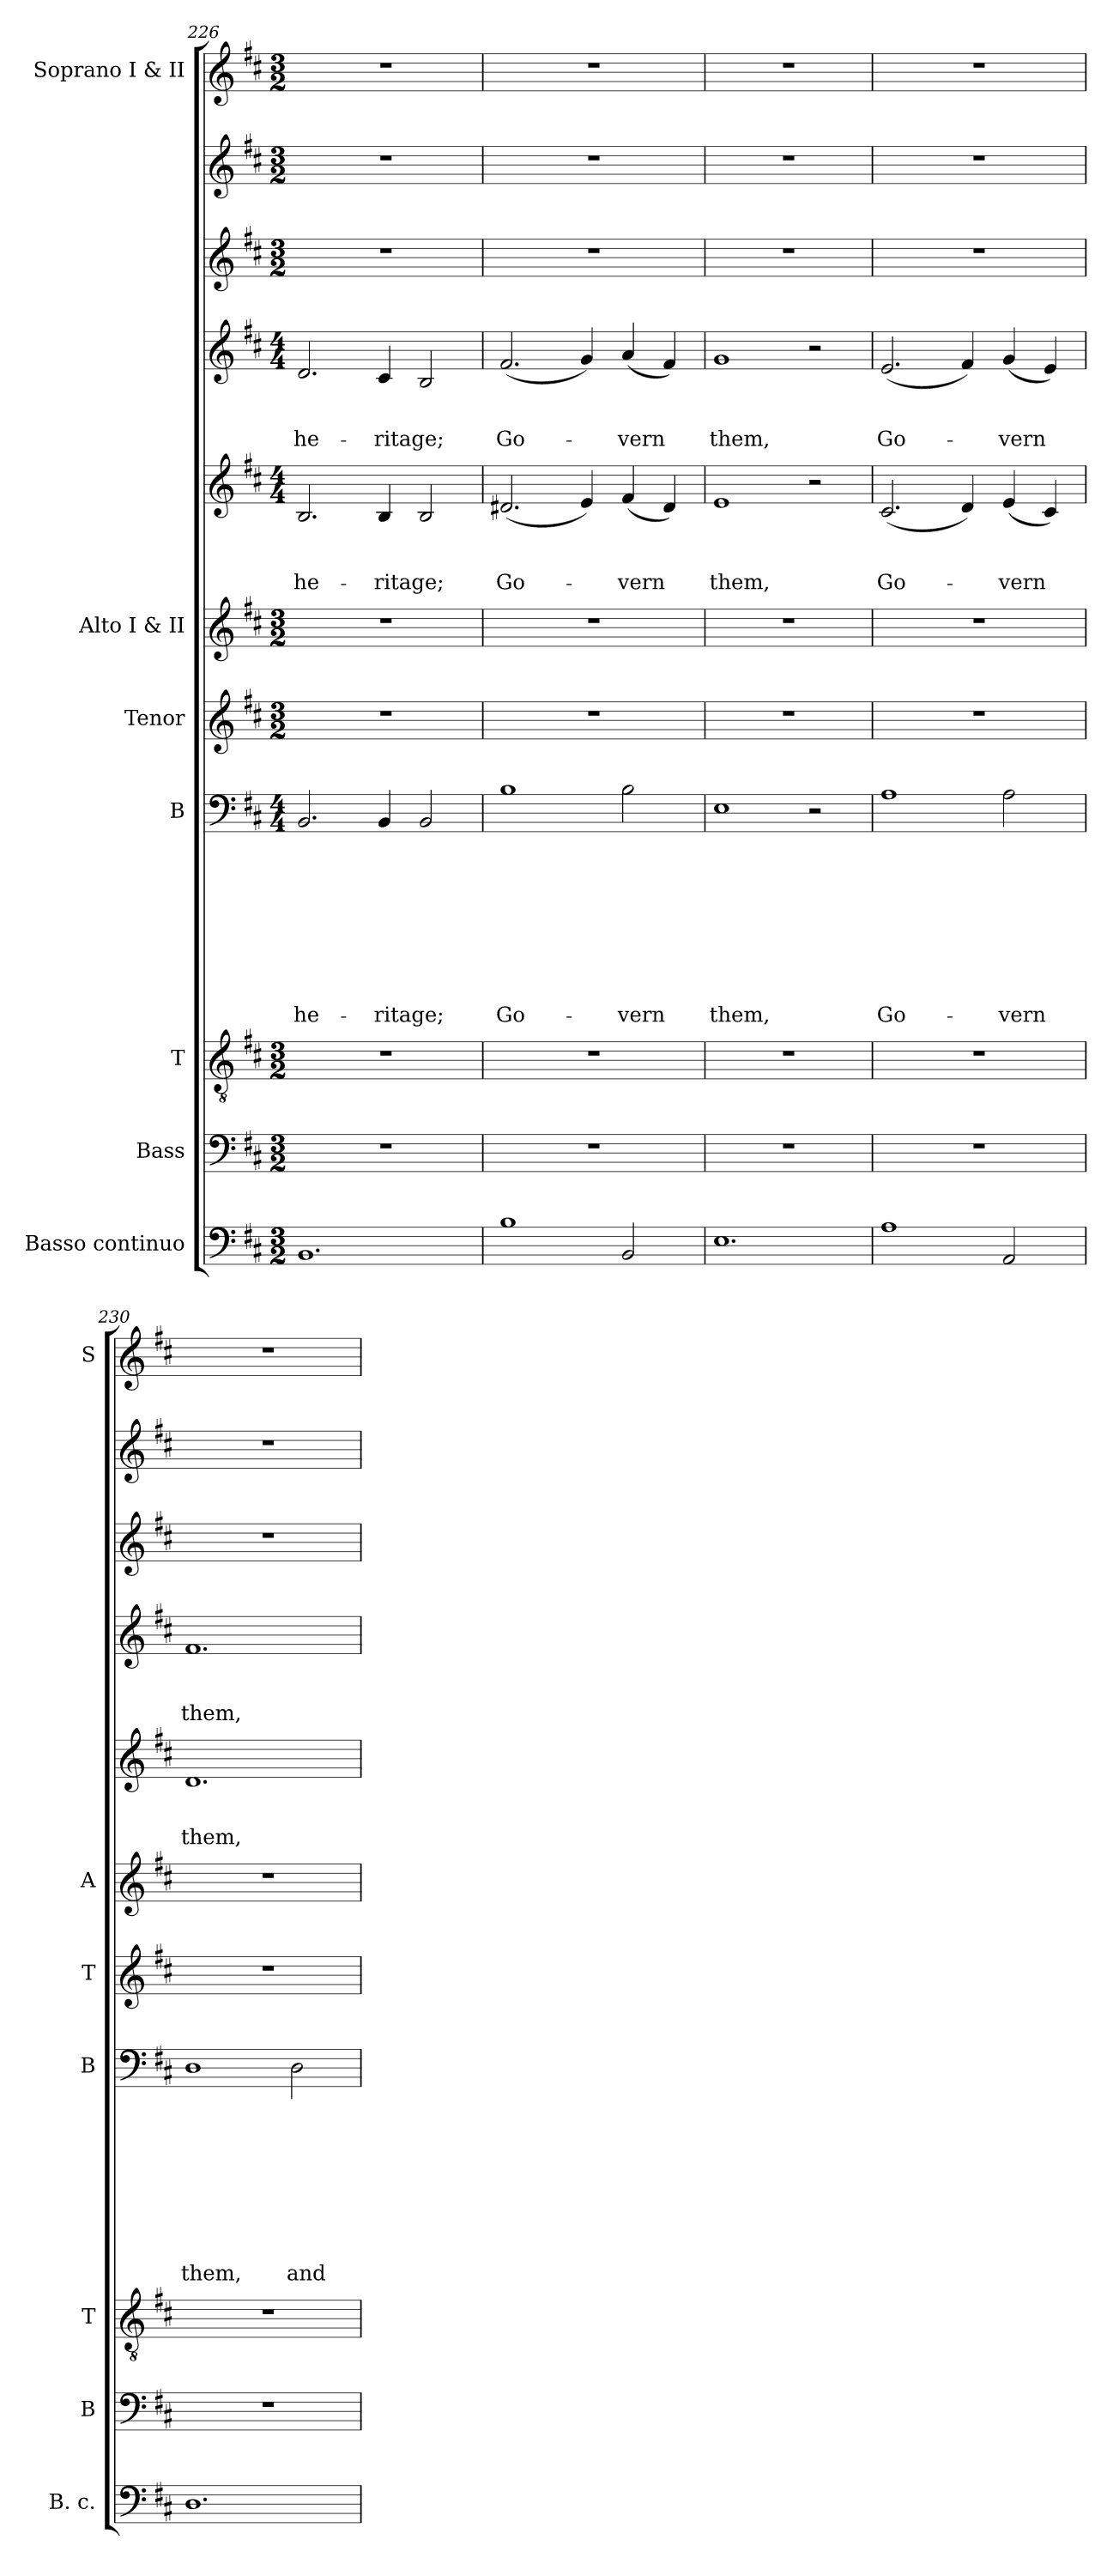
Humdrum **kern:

**kern	**kern	**kern	**kern	**text	**text	**text	**text	**text	**text	**text	**text	**text	**kern	**kern	**kern	**text	**text	**text	**kern	**text	**text	**text	**kern	**kern	**kern
*part11	*part10	*part9	*part8	*part8	*part8	*part8	*part8	*part8	*part8	*part8	*part8	*part8	*part7	*part6	*part5	*part5	*part5	*part5	*part4	*part4	*part4	*part4	*part3	*part2	*part1
*staff11	*staff10	*staff9	*staff8	*staff8	*staff8	*staff8	*staff8	*staff8	*staff8	*staff8	*staff8	*staff8	*staff7	*staff6	*staff5	*staff5	*staff5	*staff5	*staff4	*staff4	*staff4	*staff4	*staff3	*staff2	*staff1
*I"Basso continuo	*I"Bass	*I"T	*I"B	*	*	*	*	*	*	*	*	*	*I"Tenor	*I"Alto I & II	*	*	*	*	*	*	*	*	*	*	*I"Soprano I & II
*I'B. c.	*I'B	*I'T	*I'B	*	*	*	*	*	*	*	*	*	*I'T	*I'A	*	*	*	*	*	*	*	*	*	*	*I'S
!!LO:LB:g=z
*clefF4	*clefF4	*clefGv2	*clefF4	*	*	*	*	*	*	*	*	*	*clefG2	*clefG2	*clefG2	*	*	*	*clefG2	*	*	*	*clefG2	*clefG2	*clefG2
*ITrd7c12	*	*	*	*	*	*	*	*	*	*	*	*	*	*	*	*	*	*	*	*	*	*	*	*	*
*k[f#c#]	*k[f#c#]	*k[f#c#]	*k[f#c#]	*	*	*	*	*	*	*	*	*	*k[f#c#]	*k[f#c#]	*k[f#c#]	*	*	*	*k[f#c#]	*	*	*	*k[f#c#]	*k[f#c#]	*k[f#c#]
*D:	*D:	*D:	*D:	*	*	*	*	*	*	*	*	*	*D:	*D:	*D:	*	*	*	*D:	*	*	*	*D:	*D:	*D:
*M3/2	*M3/2	*M3/2	*M4/4	*	*	*	*	*	*	*	*	*	*M3/2	*M3/2	*M4/4	*	*	*	*M4/4	*	*	*	*M3/2	*M3/2	*M3/2
=226	=226	=226	=226	=226	=226	=226	=226	=226	=226	=226	=226	=226	=226	=226	=226	=226	=226	=226	=226	=226	=226	=226	=226	=226	=226
!	!	!	!	!	!	!	!	!	!	!	!	!LO:LY:b	!	!	!	!	!	!LO:LY:b	!	!	!	!LO:LY:b	!	!	!
1.BBB	1.r	1.r	2.BB/	.	.	.	.	.	.	.	.	he-	1.r	1.r	2.B/	.	.	he-	2.d/	.	.	he-	1.r	1.r	1.r
!	!	!	!	!	!	!	!	!	!	!	!	!LO:LY:b	!	!	!	!	!	!LO:LY:b	!	!	!	!LO:LY:b	!	!	!
.	.	.	4BB/	.	.	.	.	.	.	.	.	-ritage;	.	.	4B/	.	.	-ritage;	4c#/	.	.	-ritage;	.	.	.
.	.	.	2BB/	.	.	.	.	.	.	.	.	.	.	.	2B/	.	.	.	2B/	.	.	.	.	.	.
=227	=227	=227	=227	=227	=227	=227	=227	=227	=227	=227	=227	=227	=227	=227	=227	=227	=227	=227	=227	=227	=227	=227	=227	=227	=227
!	!	!	!	!	!	!	!	!	!	!	!	!LO:LY:b	!	!	!	!	!	!LO:LY:b	!	!	!	!LO:LY:b	!	!	!
1BB	1.r	1.r	1B	.	.	.	.	.	.	.	.	Go-	1.r	1.r	(<2.d#X/	.	.	Go-	(<2.f#/	.	.	Go-	1.r	1.r	1.r
.	.	.	.	.	.	.	.	.	.	.	.	.	.	.	4e/)	.	.	.	4g/)	.	.	.	.	.	.
!	!	!	!	!	!	!	!	!	!	!	!	!LO:LY:b	!	!	!	!	!	!LO:LY:b	!	!	!	!LO:LY:b	!	!	!
2BBB/	.	.	2B\	.	.	.	.	.	.	.	.	-vern	.	.	(<4f#/	.	.	-vern	(<4a/	.	.	-vern	.	.	.
.	.	.	.	.	.	.	.	.	.	.	.	.	.	.	4d#/)	.	.	.	4f#/)	.	.	.	.	.	.
=228	=228	=228	=228	=228	=228	=228	=228	=228	=228	=228	=228	=228	=228	=228	=228	=228	=228	=228	=228	=228	=228	=228	=228	=228	=228
!	!	!	!	!	!	!	!	!	!	!	!	!LO:LY:b	!	!	!	!	!	!LO:LY:b	!	!	!	!LO:LY:b	!	!	!
1.EE	1.r	1.r	1E	.	.	.	.	.	.	.	.	them,	1.r	1.r	1e	.	.	them,	1g	.	.	them,	1.r	1.r	1.r
.	.	.	2r	.	.	.	.	.	.	.	.	.	.	.	2r	.	.	.	2r	.	.	.	.	.	.
=229	=229	=229	=229	=229	=229	=229	=229	=229	=229	=229	=229	=229	=229	=229	=229	=229	=229	=229	=229	=229	=229	=229	=229	=229	=229
!	!	!	!	!	!	!	!	!	!	!	!	!LO:LY:b	!	!	!	!	!	!LO:LY:b	!	!	!	!LO:LY:b	!	!	!
1AA	1.r	1.r	1A	.	.	.	.	.	.	.	.	Go-	1.r	1.r	(<2.c#/	.	.	Go-	(<2.e/	.	.	Go-	1.r	1.r	1.r
.	.	.	.	.	.	.	.	.	.	.	.	.	.	.	4d/)	.	.	.	4f#/)	.	.	.	.	.	.
!	!	!	!	!	!	!	!	!	!	!	!	!LO:LY:b	!	!	!	!	!	!LO:LY:b	!	!	!	!LO:LY:b	!	!	!
2AAA/	.	.	2A\	.	.	.	.	.	.	.	.	-vern	.	.	(<4e/	.	.	-vern	(<4g/	.	.	-vern	.	.	.
.	.	.	.	.	.	.	.	.	.	.	.	.	.	.	4c#/)	.	.	.	4e/)	.	.	.	.	.	.
=230	=230	=230	=230	=230	=230	=230	=230	=230	=230	=230	=230	=230	=230	=230	=230	=230	=230	=230	=230	=230	=230	=230	=230	=230	=230
!	!	!	!	!	!	!	!	!	!	!	!	!LO:LY:b	!	!	!	!	!	!LO:LY:b	!	!	!	!LO:LY:b	!	!	!
1.DD	1.r	1.r	1D	.	.	.	.	.	.	.	.	them,	1.r	1.r	1.d	.	.	them,	1.f#	.	.	them,	1.r	1.r	1.r
!	!	!	!	!	!	!	!	!	!	!	!	!LO:LY:b	!	!	!	!	!	!	!	!	!	!	!	!	!
.	.	.	2D\	.	.	.	.	.	.	.	.	and	.	.	.	.	.	.	.	.	.	.	.	.	.
=	=	=	=	=	=	=	=	=	=	=	=	=	=	=	=	=	=	=	=	=	=	=	=	=	=
*-	*-	*-	*-	*-	*-	*-	*-	*-	*-	*-	*-	*-	*-	*-	*-	*-	*-	*-	*-	*-	*-	*-	*-	*-	*-
